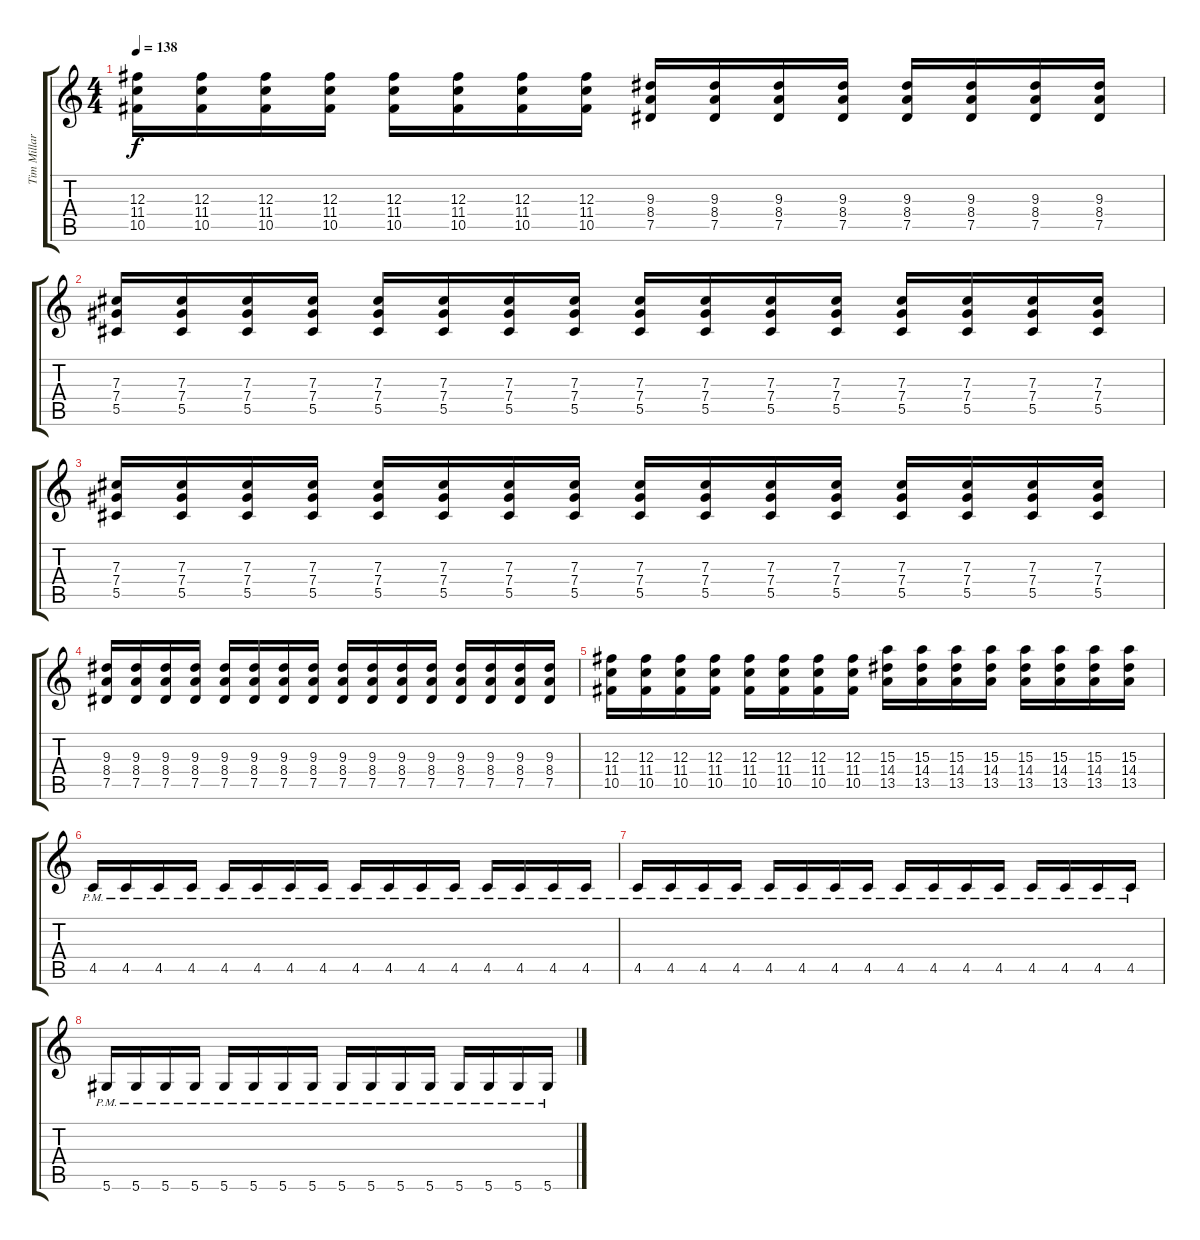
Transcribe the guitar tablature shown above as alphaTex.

\track ("Tim Millar" "Tim Millar") {instrument distortionguitar}
\staff {score tabs}
\tuning (Eb4 Bb3 Gb3 Db3 Ab2 Eb2) {hide}
\ts (4 4)
\tempo 138
\clef g2
\ks c
(12.3 11.4 10.5).16{dy f} (12.3 11.4 10.5).16 (12.3 11.4 10.5).16 (12.3 11.4 10.5).16 (12.3 11.4 10.5).16 (12.3 11.4 10.5).16 (12.3 11.4 10.5).16 (12.3 11.4 10.5).16 (9.3 8.4 7.5).16 (9.3 8.4 7.5).16 (9.3 8.4 7.5).16 (9.3 8.4 7.5).16 (9.3 8.4 7.5).16 (9.3 8.4 7.5).16 (9.3 8.4 7.5).16 (9.3 8.4 7.5).16 |
(7.3 7.4 5.5).16 (7.3 7.4 5.5).16 (7.3 7.4 5.5).16 (7.3 7.4 5.5).16 (7.3 7.4 5.5).16 (7.3 7.4 5.5).16 (7.3 7.4 5.5).16 (7.3 7.4 5.5).16 (7.3 7.4 5.5).16 (7.3 7.4 5.5).16 (7.3 7.4 5.5).16 (7.3 7.4 5.5).16 (7.3 7.4 5.5).16 (7.3 7.4 5.5).16 (7.3 7.4 5.5).16 (7.3 7.4 5.5).16 |
(7.3 7.4 5.5).16 (7.3 7.4 5.5).16 (7.3 7.4 5.5).16 (7.3 7.4 5.5).16 (7.3 7.4 5.5).16 (7.3 7.4 5.5).16 (7.3 7.4 5.5).16 (7.3 7.4 5.5).16 (7.3 7.4 5.5).16 (7.3 7.4 5.5).16 (7.3 7.4 5.5).16 (7.3 7.4 5.5).16 (7.3 7.4 5.5).16 (7.3 7.4 5.5).16 (7.3 7.4 5.5).16 (7.3 7.4 5.5).16 |
(9.3 8.4 7.5).16 (9.3 8.4 7.5).16 (9.3 8.4 7.5).16 (9.3 8.4 7.5).16 (9.3 8.4 7.5).16 (9.3 8.4 7.5).16 (9.3 8.4 7.5).16 (9.3 8.4 7.5).16 (9.3 8.4 7.5).16 (9.3 8.4 7.5).16 (9.3 8.4 7.5).16 (9.3 8.4 7.5).16 (9.3 8.4 7.5).16 (9.3 8.4 7.5).16 (9.3 8.4 7.5).16 (9.3 8.4 7.5).16 |
(12.3 11.4 10.5).16 (12.3 11.4 10.5).16 (12.3 11.4 10.5).16 (12.3 11.4 10.5).16 (12.3 11.4 10.5).16 (12.3 11.4 10.5).16 (12.3 11.4 10.5).16 (12.3 11.4 10.5).16 (15.3 14.4 13.5).16 (15.3 14.4 13.5).16 (15.3 14.4 13.5).16 (15.3 14.4 13.5).16 (15.3 14.4 13.5).16 (15.3 14.4 13.5).16 (15.3 14.4 13.5).16 (15.3 14.4 13.5).16 |
4.5{pm}.16 4.5{pm}.16 4.5{pm}.16 4.5{pm}.16 4.5{pm}.16 4.5{pm}.16 4.5{pm}.16 4.5{pm}.16 4.5{pm}.16 4.5{pm}.16 4.5{pm}.16 4.5{pm}.16 4.5{pm}.16 4.5{pm}.16 4.5{pm}.16 4.5{pm}.16 |
4.5{pm}.16 4.5{pm}.16 4.5{pm}.16 4.5{pm}.16 4.5{pm}.16 4.5{pm}.16 4.5{pm}.16 4.5{pm}.16 4.5{pm}.16 4.5{pm}.16 4.5{pm}.16 4.5{pm}.16 4.5{pm}.16 4.5{pm}.16 4.5{pm}.16 4.5{pm}.16 |
5.6{pm}.16 5.6{pm}.16 5.6{pm}.16 5.6{pm}.16 5.6{pm}.16 5.6{pm}.16 5.6{pm}.16 5.6{pm}.16 5.6{pm}.16 5.6{pm}.16 5.6{pm}.16 5.6{pm}.16 5.6{pm}.16 5.6{pm}.16 5.6{pm}.16 5.6{pm}.16
